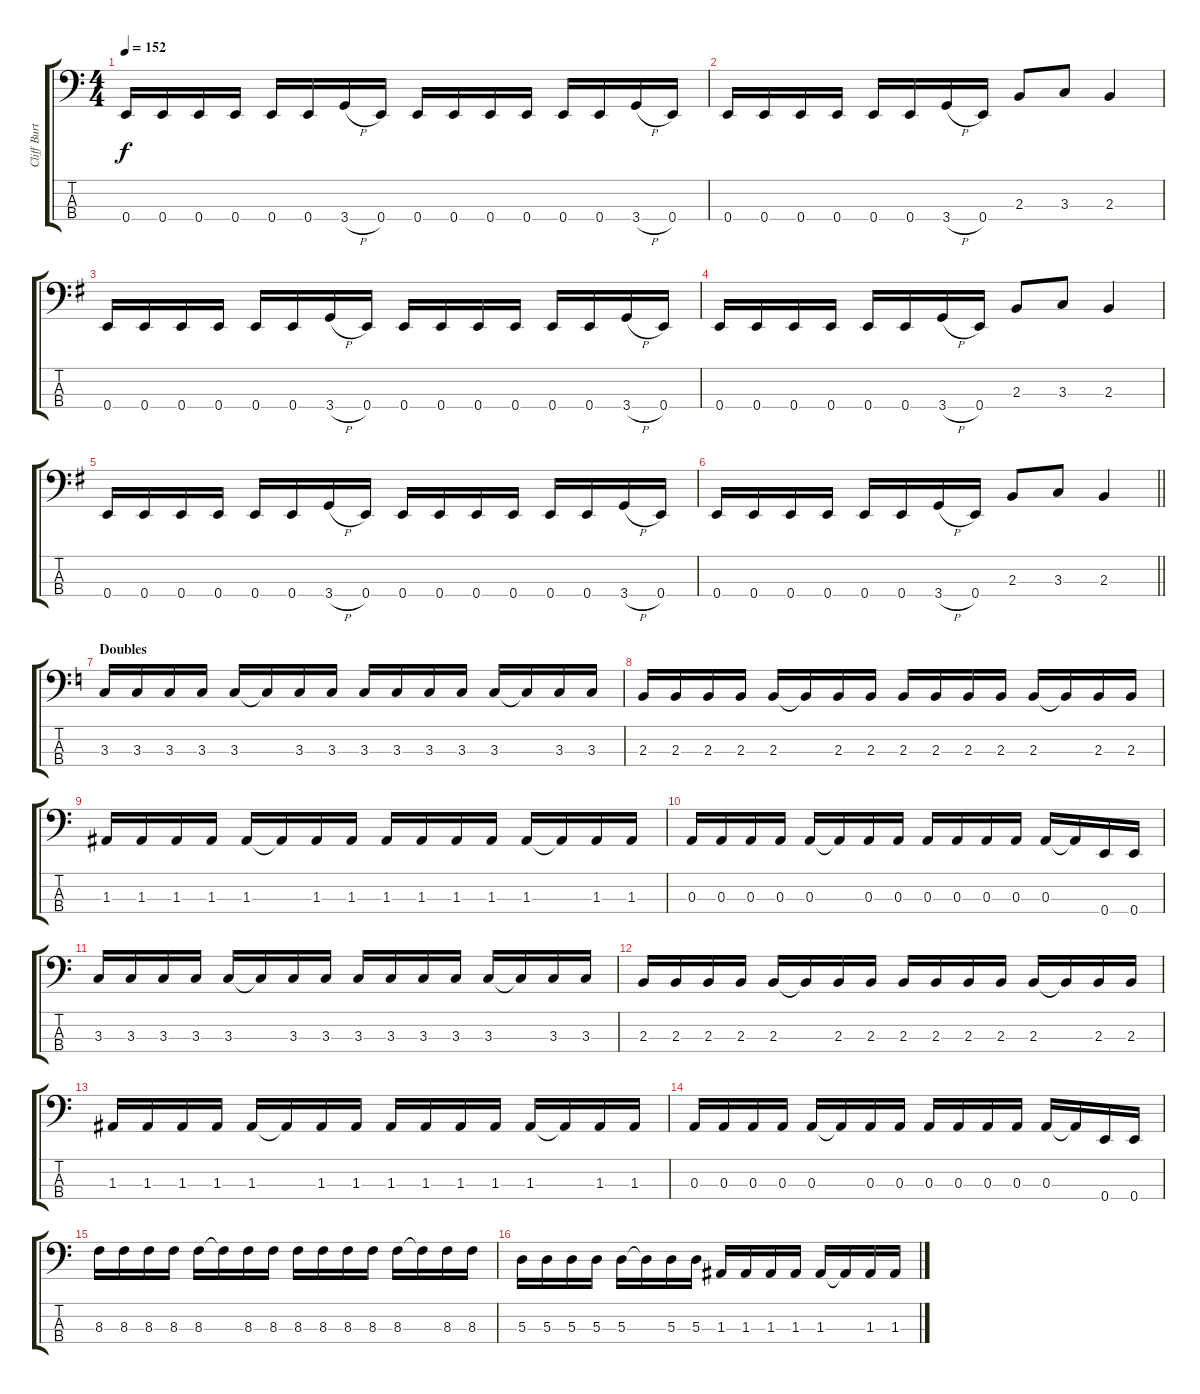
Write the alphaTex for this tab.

\track ("Cliff Burton" "Cliff Burt") {instrument electricbassfinger}
\staff {score tabs}
\tuning (G2 D2 A1 E1) {hide}
\ts (4 4)
\tempo 152
\clef f4
\ks c
0.4.16{dy f} 0.4.16 0.4.16 0.4.16 0.4.16 0.4.16 3.4{h}.16 0.4.16 0.4.16 0.4.16 0.4.16 0.4.16 0.4.16 0.4.16 3.4{h}.16 0.4.16 |
0.4.16 0.4.16 0.4.16 0.4.16 0.4.16 0.4.16 3.4{h}.16 0.4.16 2.3.8 3.3.8 2.3.4 |
\ks g
0.4.16 0.4.16 0.4.16 0.4.16 0.4.16 0.4.16 3.4{h}.16 0.4.16 0.4.16 0.4.16 0.4.16 0.4.16 0.4.16 0.4.16 3.4{h}.16 0.4.16 |
0.4.16 0.4.16 0.4.16 0.4.16 0.4.16 0.4.16 3.4{h}.16 0.4.16 2.3.8 3.3.8 2.3.4 |
0.4.16 0.4.16 0.4.16 0.4.16 0.4.16 0.4.16 3.4{h}.16 0.4.16 0.4.16 0.4.16 0.4.16 0.4.16 0.4.16 0.4.16 3.4{h}.16 0.4.16 |
\barLineRight lightlight
0.4.16 0.4.16 0.4.16 0.4.16 0.4.16 0.4.16 3.4{h}.16 0.4.16 2.3.8 3.3.8 2.3.4 |
\section ("" "Doubles")
\ks c
3.3.16 3.3.16 3.3.16 3.3.16 3.3.16 3.3{t}.16 3.3.16 3.3.16 3.3.16 3.3.16 3.3.16 3.3.16 3.3.16 3.3{t}.16 3.3.16 3.3.16 |
2.3.16 2.3.16 2.3.16 2.3.16 2.3.16 2.3{t}.16 2.3.16 2.3.16 2.3.16 2.3.16 2.3.16 2.3.16 2.3.16 2.3{t}.16 2.3.16 2.3.16 |
1.3.16 1.3.16 1.3.16 1.3.16 1.3.16 1.3{t}.16 1.3.16 1.3.16 1.3.16 1.3.16 1.3.16 1.3.16 1.3.16 1.3{t}.16 1.3.16 1.3.16 |
0.3.16 0.3.16 0.3.16 0.3.16 0.3.16 0.3{t}.16 0.3.16 0.3.16 0.3.16 0.3.16 0.3.16 0.3.16 0.3.16 0.3{t}.16 0.4.16 0.4.16 |
3.3.16 3.3.16 3.3.16 3.3.16 3.3.16 3.3{t}.16 3.3.16 3.3.16 3.3.16 3.3.16 3.3.16 3.3.16 3.3.16 3.3{t}.16 3.3.16 3.3.16 |
2.3.16 2.3.16 2.3.16 2.3.16 2.3.16 2.3{t}.16 2.3.16 2.3.16 2.3.16 2.3.16 2.3.16 2.3.16 2.3.16 2.3{t}.16 2.3.16 2.3.16 |
1.3.16 1.3.16 1.3.16 1.3.16 1.3.16 1.3{t}.16 1.3.16 1.3.16 1.3.16 1.3.16 1.3.16 1.3.16 1.3.16 1.3{t}.16 1.3.16 1.3.16 |
0.3.16 0.3.16 0.3.16 0.3.16 0.3.16 0.3{t}.16 0.3.16 0.3.16 0.3.16 0.3.16 0.3.16 0.3.16 0.3.16 0.3{t}.16 0.4.16 0.4.16 |
8.3.16 8.3.16 8.3.16 8.3.16 8.3.16 8.3{t}.16 8.3.16 8.3.16 8.3.16 8.3.16 8.3.16 8.3.16 8.3.16 8.3{t}.16 8.3.16 8.3.16 |
5.3.16 5.3.16 5.3.16 5.3.16 5.3.16 5.3{t}.16 5.3.16 5.3.16 1.3.16 1.3.16 1.3.16 1.3.16 1.3.16 1.3{t}.16 1.3.16 1.3.16
